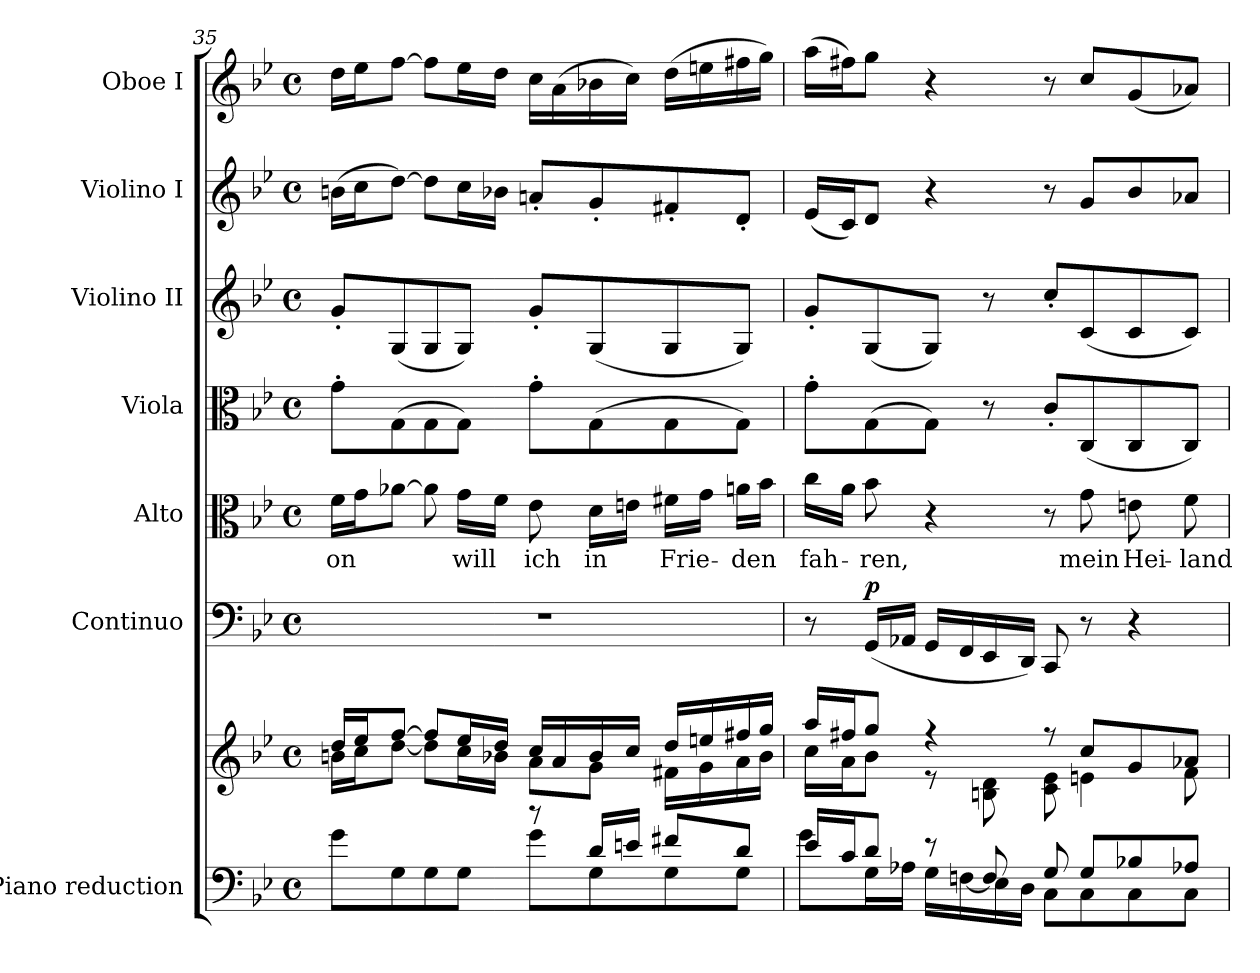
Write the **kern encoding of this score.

**kern	**kern	**kern	**dynam	**kern	**text	**kern	**kern	**kern	**kern
*part7	*part7	*part6	*part6	*part5	*part5	*part4	*part3	*part2	*part1
*staff8	*staff7	*staff6	*staff6	*staff5	*staff5	*staff4	*staff3	*staff2	*staff1
*I"Piano reduction	*	*I"Continuo	*	*I"Alto	*	*I"Viola	*I"Violino II	*I"Violino I	*I"Oboe I
*I'Pno	*	*	*	*	*	*I'Vla	*I'Vln	*I'Vln	*I'Ob
!!LO:PB:g=z
*clefF4	*clefG2	*clefF4	*	*clefC3	*	*clefC3	*clefG2	*clefG2	*clefG2
*k[b-e-]	*k[b-e-]	*k[b-e-]	*	*k[b-e-]	*	*k[b-e-]	*k[b-e-]	*k[b-e-]	*k[b-e-]
*M4/4	*M4/4	*M4/4	*	*M4/4	*	*M4/4	*M4/4	*M4/4	*M4/4
*met(c)	*met(c)	*met(c)	*	*met(c)	*	*met(c)	*met(c)	*met(c)	*met(c)
=35	=35	=35	=35	=35	=35	=35	=35	=35	=35
*^	*^	*	*	*	*	*	*	*	*
!	!	!	!	!	!	!	!LO:LY:b	!	!	!	!
2ryy	8g\L	16dd/LL	16bn\LL	1r	.	16f\LL	-on	8g'\L	8g'/L	(16bn\LL	16dd\LL
.	.	16ee-/J	16cc\J	.	.	16g\J	.	.	.	16cc\J	16ee-\J
.	8G\	[8ff/J	[8dd\J	.	.	[8a-X\J	.	(8G\	(8G/	[8dd\J)	[8ff\J
.	8G\	8ff/L]	8dd\L]	.	.	8a-\]	.	8G\	8G/	8dd\L]	8ff\L]
!	!	!	!	!	!	!	!LO:LY:b	!	!	!	!
.	8G\J	16ee-/L	16cc\L	.	.	16g\LL	will	8G\J)	8G/J)	16cc\L	16ee-\L
.	.	16dd/JJ	16b-X\JJ	.	.	16f\JJ	.	.	.	16b-X\JJ	16dd\JJ
!	!	!	!	!	!	!	!LO:LY:b	!	!	!	!
8r	8g\L	16cc/LL	8a\L	.	.	8e-\	ich	8g'\L	8g'/L	8an'/L	16cc\LL
.	.	16a/	.	.	.	.	.	.	.	.	(16a\
!	!	!	!	!	!	!	!LO:LY:b	!	!	!	!
16d/LL	8G\	16b-/	8g\J	.	.	16d\LL	in	(8G\	(8G/	8g'/	16b-X\
16en/JJ	.	16cc/JJ	.	.	.	16en\JJ	.	.	.	.	16cc\JJ)
!	!	!	!	!	!	!	!LO:LY:b	!	!	!	!
8f#X/L	8G\	16dd/LL	16f#X\LL	.	.	16f#X\LL	Frie-	8G\	8G/	8f#X'/	(16dd\LL
.	.	16een/	16g\	.	.	16g\JJ	.	.	.	.	16een\
!	!	!	!	!	!	!	!LO:LY:b	!	!	!	!
8d/J	8G\J	16ff#X/	16a\	.	.	16an\LL	-den	8G\J)	8G/J)	8d'/J	16ff#X\
.	.	16gg/JJ	16b-\JJ	.	.	16b-\JJ	.	.	.	.	16gg\JJ)
=36	=36	=36	=36	=36	=36	=36	=36	=36	=36	=36	=36
!	!	!	!	!	!	!	!LO:LY:b	!	!	!	!
16e-/LL	8g\L	16aa/LL	16cc\LL	8r	.	16cc\LL	fah-	8g'\L	8g'/L	(16e-/LL	(16aa\LL
16c/J	.	16ff#X/J	16a\J	.	.	16a\JJ	.	.	.	16c/J)	16ff#X\J)
!	!	!	!	!	!LO:DY:a	!	!LO:LY:b	!	!	!	!
8d/J	16G\L	8gg/J	8b-\J	(16GG/LL	p	8b-\	-ren,	(8G\	(8G/	8d/J	8gg\J
.	16A-X\JJ	.	.	16AA-X/JJ	.	.	.	.	.	.	.
8r	16G\LL	4r	8r	16GG/LL	.	4r	.	8G\J)	8G/J)	4r	4r
.	[>16Fn\	.	.	16FF/	.	.	.	.	.	.	.
8F/]	16E-\	.	8Bn\ 8d\	16EE-/	.	.	.	8r	8r	.	.
.	16D\JJ	.	.	16DD/JJ)	.	.	.	.	.	.	.
8G/	8C\L	8r	8c\ 8e-\	8CC/	.	8r	.	8c'/L	8cc'/L	8r	8r
!	!	!	!	!	!	!	!LO:LY:b	!	!	!	!
8G/L	8C\	8cc/L	4en\	8r	.	8g\	mein	(8C/	(8c/	8g/L	8cc/L
!	!	!	!	!	!	!	!LO:LY:b	!	!	!	!
8B-X/	8C\	8g/	.	4r	.	8en\	Hei-	8C/	8c/	8b-/	(8g/
!	!	!	!	!	!	!	!LO:LY:b	!	!	!	!
8A-X/J	8C\J	8a-X/J	8f\	.	.	8f\	-land	8C/J)	8c/J)	8a-X/J	8a-X/J)
*v	*v	*	*	*	*	*	*	*	*	*	*
*	*v	*v	*	*	*	*	*	*	*	*
=	=	=	=	=	=	=	=	=	=
*-	*-	*-	*-	*-	*-	*-	*-	*-	*-
